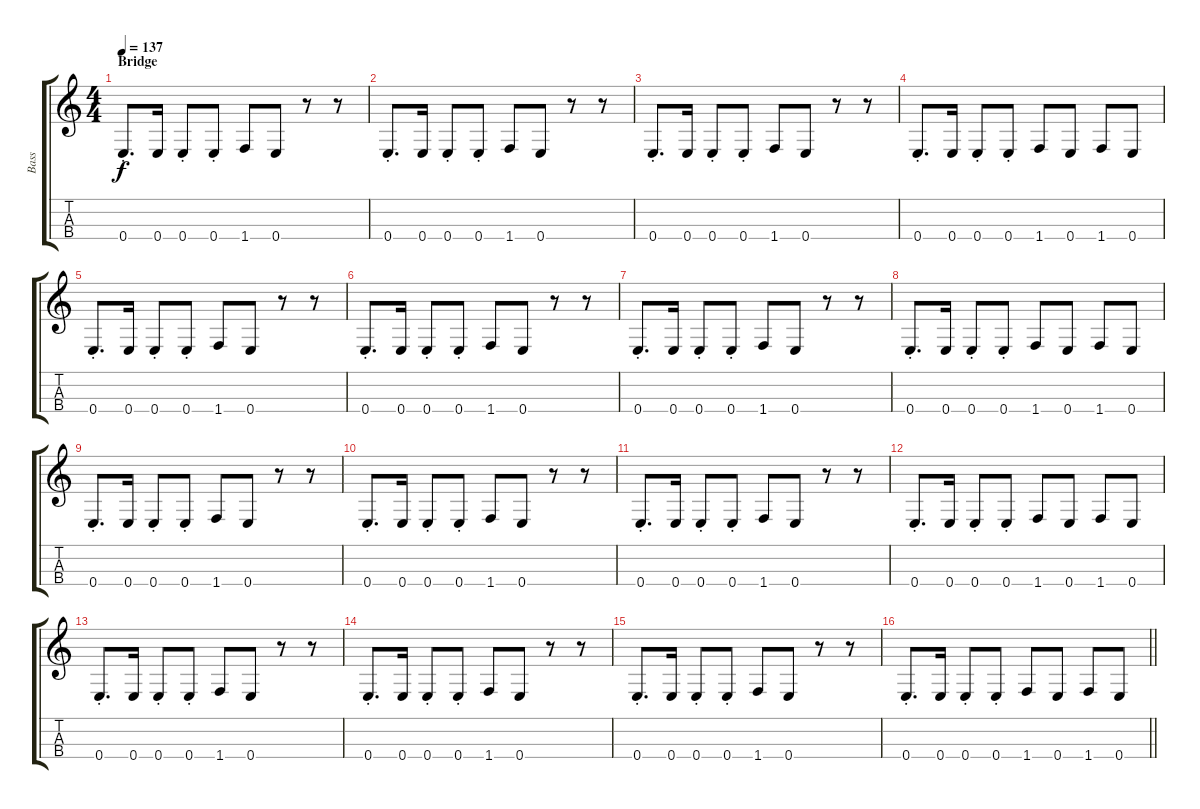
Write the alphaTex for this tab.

\track ("Bass" "Bass") {instrument synthbass1}
\staff {score tabs}
\tuning (G3 D3 A2 E2) {hide}
\ts (4 4)
\section ("" "Bridge")
\tempo 137
\clef g2
\ks c
0.4{st}.8{d dy f} 0.4.16 0.4{st}.8 0.4{st}.8 1.4.8 0.4.8 r.8 r.8 |
0.4{st}.8{d} 0.4.16 0.4{st}.8 0.4{st}.8 1.4.8 0.4.8 r.8 r.8 |
0.4{st}.8{d} 0.4.16 0.4{st}.8 0.4{st}.8 1.4.8 0.4.8 r.8 r.8 |
0.4{st}.8{d} 0.4.16 0.4{st}.8 0.4{st}.8 1.4.8 0.4.8 1.4.8 0.4.8 |
0.4{st}.8{d} 0.4.16 0.4{st}.8 0.4{st}.8 1.4.8 0.4.8 r.8 r.8 |
0.4{st}.8{d} 0.4.16 0.4{st}.8 0.4{st}.8 1.4.8 0.4.8 r.8 r.8 |
0.4{st}.8{d} 0.4.16 0.4{st}.8 0.4{st}.8 1.4.8 0.4.8 r.8 r.8 |
0.4{st}.8{d} 0.4.16 0.4{st}.8 0.4{st}.8 1.4.8 0.4.8 1.4.8 0.4.8 |
0.4{st}.8{d} 0.4.16 0.4{st}.8 0.4{st}.8 1.4.8 0.4.8 r.8 r.8 |
0.4{st}.8{d} 0.4.16 0.4{st}.8 0.4{st}.8 1.4.8 0.4.8 r.8 r.8 |
0.4{st}.8{d} 0.4.16 0.4{st}.8 0.4{st}.8 1.4.8 0.4.8 r.8 r.8 |
0.4{st}.8{d} 0.4.16 0.4{st}.8 0.4{st}.8 1.4.8 0.4.8 1.4.8 0.4.8 |
0.4{st}.8{d} 0.4.16 0.4{st}.8 0.4{st}.8 1.4.8 0.4.8 r.8 r.8 |
0.4{st}.8{d} 0.4.16 0.4{st}.8 0.4{st}.8 1.4.8 0.4.8 r.8 r.8 |
0.4{st}.8{d} 0.4.16 0.4{st}.8 0.4{st}.8 1.4.8 0.4.8 r.8 r.8 |
\barLineRight lightlight
0.4{st}.8{d} 0.4.16 0.4{st}.8 0.4{st}.8 1.4.8 0.4.8 1.4.8 0.4.8
